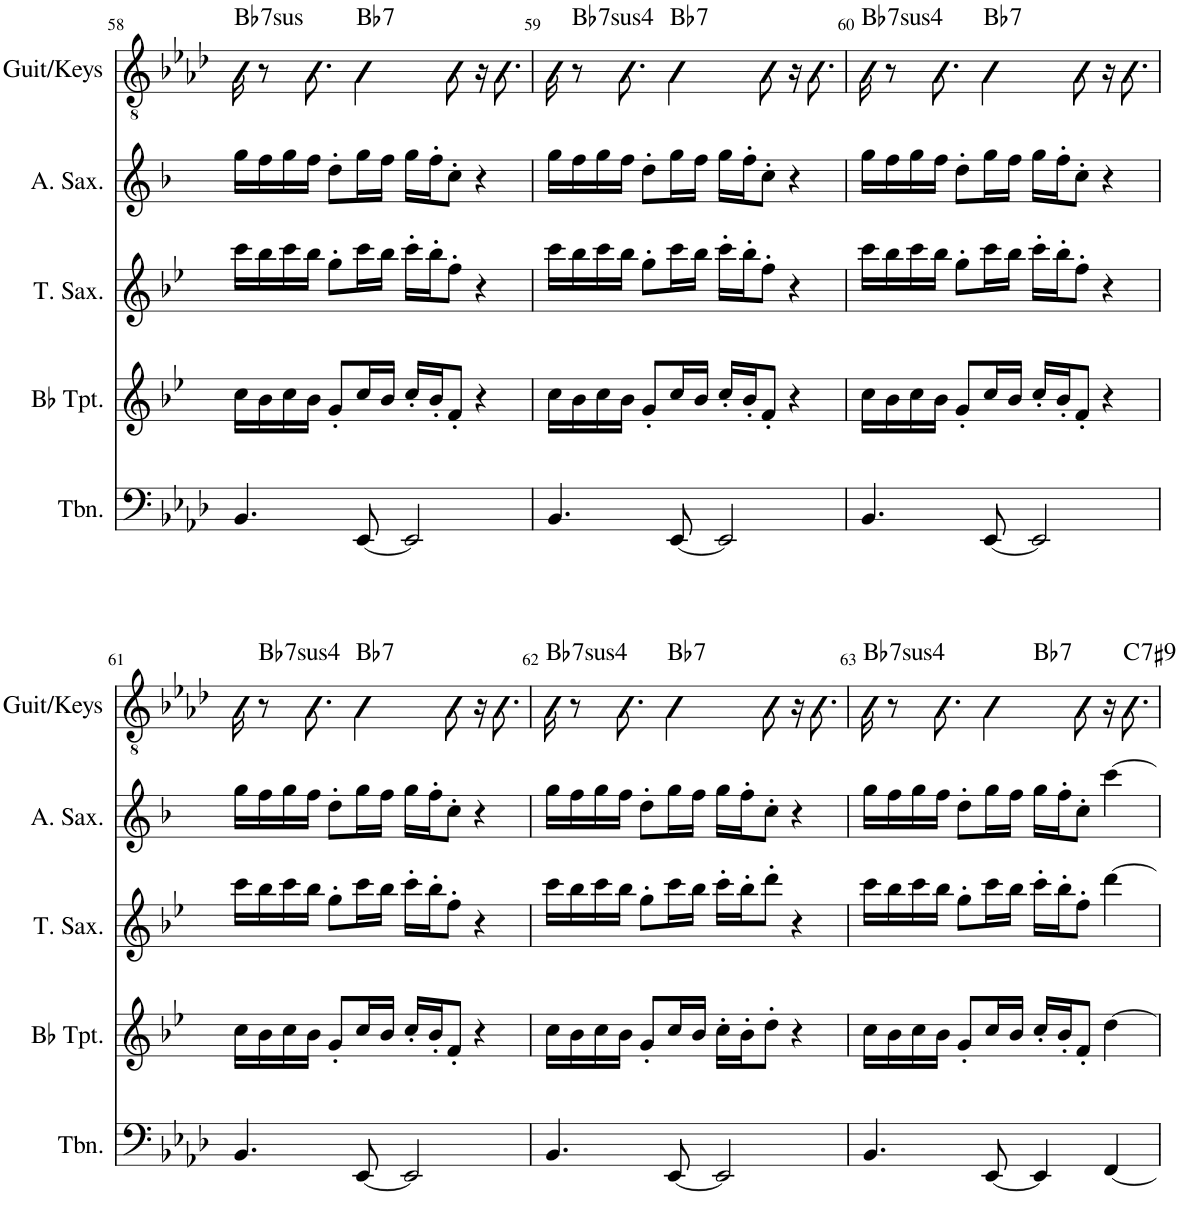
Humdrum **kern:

**kern	**kern	**kern	**kern	**kern	**harte
*part5	*part4	*part3	*part2	*part1	*part1
*staff5	*staff4	*staff3	*staff2	*staff1	*
*I"Trombone	*I"Bb Trumpet	*I"Tenor Saxophone	*I"Alto Saxophone	*I"Guit/Keys	*
*I'Tbn.	*I'Bb Tpt.	*I'T. Sax.	*I'A. Sax.	*I'Guit/Keys	*
!!LO:PB:g=z
*clefF4	*clefG2	*clefG2	*clefG2	*clefGv2	*
*	*Trd1c2	*Trd8c14	*Trd5c9	*	*
*k[b-e-a-d-]	*k[b-e-]	*k[b-e-]	*k[b-]	*k[b-e-a-d-]	*
*M4/4	*M4/4	*M4/4	*M4/4	*M4/4	*
=58	=58	=58	=58	=58	=58
!	!	!	!	!	!LO:H:kt=7sus
4.BB-/	16cc\LL	16ccc\LL	16gg\LL	16B-\	Bb:sus4(7)
.	16b-\	16bb-\	16ff\	8r	.
.	16cc\	16ccc\	16gg\	.	.
.	16b-\JJ	16bb-\JJ	16ff\JJ	8.B-\	.
.	8g'/L	8gg'\L	8dd'\L	.	.
!	!	!	!	!	!LO:H:kt=7
[8EE-/	16cc/L	16ccc\L	16gg\L	4B-\	Bb:7
.	16b-/JJ	16bb-\JJ	16ff\JJ	.	.
2EE-/]	16cc'/LL	16ccc'\LL	16gg\LL	.	.
.	16b-'/J	16bb-'\J	16ff'\J	.	.
.	8f'/J	8ff'\J	8cc'\J	8B-\	.
.	4r	4r	4r	16r	.
.	.	.	.	8.B-\	.
=59	=59	=59	=59	=59	=59
4.BB-/	16cc\LL	16ccc\LL	16gg\LL	16B-\	.
!	!	!	!	!	!LO:H:kt=74
.	16b-\	16bb-\	16ff\	8r	Bb:sus4(7)
.	16cc\	16ccc\	16gg\	.	.
.	16b-\JJ	16bb-\JJ	16ff\JJ	8.B-\	.
.	8g'/L	8gg'\L	8dd'\L	.	.
!	!	!	!	!	!LO:H:kt=7
[8EE-/	16cc/L	16ccc\L	16gg\L	4B-\	Bb:7
.	16b-/JJ	16bb-\JJ	16ff\JJ	.	.
2EE-/]	16cc'/LL	16ccc'\LL	16gg\LL	.	.
.	16b-'/J	16bb-'\J	16ff'\J	.	.
.	8f'/J	8ff'\J	8cc'\J	8B-\	.
.	4r	4r	4r	16r	.
.	.	.	.	8.B-\	.
=60	=60	=60	=60	=60	=60
!	!	!	!	!	!LO:H:kt=74
4.BB-/	16cc\LL	16ccc\LL	16gg\LL	16B-\	Bb:sus4(7)
.	16b-\	16bb-\	16ff\	8r	.
.	16cc\	16ccc\	16gg\	.	.
.	16b-\JJ	16bb-\JJ	16ff\JJ	8.B-\	.
.	8g'/L	8gg'\L	8dd'\L	.	.
!	!	!	!	!	!LO:H:kt=7
[8EE-/	16cc/L	16ccc\L	16gg\L	4B-\	Bb:7
.	16b-/JJ	16bb-\JJ	16ff\JJ	.	.
2EE-/]	16cc'/LL	16ccc'\LL	16gg\LL	.	.
.	16b-'/J	16bb-'\J	16ff'\J	.	.
.	8f'/J	8ff'\J	8cc'\J	8B-\	.
.	4r	4r	4r	16r	.
.	.	.	.	8.B-\	.
!!LO:LB:g=z
=61	=61	=61	=61	=61	=61
4.BB-/	16cc\LL	16ccc\LL	16gg\LL	16B-\	.
!	!	!	!	!	!LO:H:kt=74
.	16b-\	16bb-\	16ff\	8r	Bb:sus4(7)
.	16cc\	16ccc\	16gg\	.	.
.	16b-\JJ	16bb-\JJ	16ff\JJ	8.B-\	.
.	8g'/L	8gg'\L	8dd'\L	.	.
!	!	!	!	!	!LO:H:kt=7
[8EE-/	16cc/L	16ccc\L	16gg\L	4B-\	Bb:7
.	16b-/JJ	16bb-\JJ	16ff\JJ	.	.
2EE-/]	16cc'/LL	16ccc'\LL	16gg\LL	.	.
.	16b-'/J	16bb-'\J	16ff'\J	.	.
.	8f'/J	8ff'\J	8cc'\J	8B-\	.
.	4r	4r	4r	16r	.
.	.	.	.	8.B-\	.
=62	=62	=62	=62	=62	=62
!	!	!	!	!	!LO:H:kt=74
4.BB-/	16cc\LL	16ccc\LL	16gg\LL	16B-\	Bb:sus4(7)
.	16b-\	16bb-\	16ff\	8r	.
.	16cc\	16ccc\	16gg\	.	.
.	16b-\JJ	16bb-\JJ	16ff\JJ	8.B-\	.
.	8g'/L	8gg'\L	8dd'\L	.	.
!	!	!	!	!	!LO:H:kt=7
[8EE-/	16cc/L	16ccc\L	16gg\L	4B-\	Bb:7
.	16b-/JJ	16bb-\JJ	16ff\JJ	.	.
2EE-/]	16cc'\LL	16ccc'\LL	16gg\LL	.	.
.	16b-'\J	16bb-'\J	16ff'\J	.	.
.	8dd'\J	8ddd'\J	8cc'\J	8B-\	.
.	4r	4r	4r	16r	.
.	.	.	.	8.B-\	.
=63	=63	=63	=63	=63	=63
!	!	!	!	!	!LO:H:kt=74
*	*	*	*	*^	*
4.BB-/	16cc\LL	16ccc\LL	16gg\LL	16B-\	2ryy	Bb:sus4(7)
.	16b-\	16bb-\	16ff\	8r	.	.
.	16cc\	16ccc\	16gg\	.	.	.
.	16b-\JJ	16bb-\JJ	16ff\JJ	8.B-\	.	.
.	8g'/L	8gg'\L	8dd'\L	.	.	.
[8EE-/	16cc/L	16ccc\L	16gg\L	4B-\	.	.
.	16b-/JJ	16bb-\JJ	16ff\JJ	.	.	.
!	!	!	!	!	!	!LO:H:kt=7
4EE-/]	16cc'/LL	16ccc'\LL	16gg\LL	.	2ryy	Bb:7
.	16b-'/J	16bb-'\J	16ff'\J	.	.	.
.	8f'/J	8ff'\J	8cc'\J	8B-\	.	.
[4FF/	[4dd\	[4ddd\	[4ccc\	16r	.	.
!	!	!	!	!	!	!LO:H:kt=7
.	.	.	.	8.B-\	.	C:7(#9)
*	*	*	*	*v	*v	*
=	=	=	=	=	=
*-	*-	*-	*-	*-	*-
